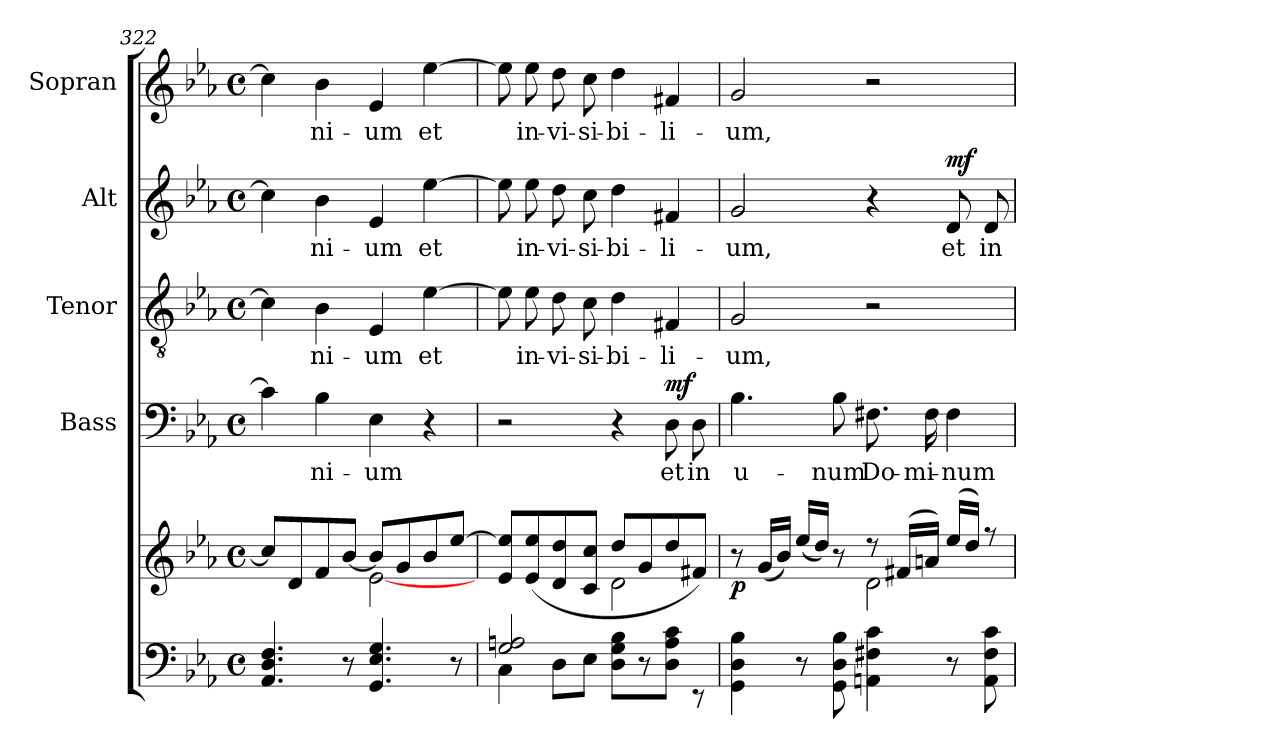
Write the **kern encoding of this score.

**kern	**kern	**dynam	**kern	**text	**dynam	**kern	**text	**kern	**text	**dynam	**kern	**text
*part5	*part5	*part5	*part4	*part4	*part4	*part3	*part3	*part2	*part2	*part2	*part1	*part1
*staff6	*staff5	*staff5/6	*staff4	*staff4	*staff4	*staff3	*staff3	*staff2	*staff2	*staff2	*staff1	*staff1
*	*	*	*I"Bass	*	*	*I"Tenor	*	*I"Alt	*	*	*I"Sopran	*
*	*	*	*I'B.	*	*	*I'T.	*	*I'A.	*	*	*I'S.	*
*clefF4	*clefG2	*	*clefF4	*	*	*clefGv2	*	*clefG2	*	*	*clefG2	*
*k[b-e-a-]	*k[b-e-a-]	*	*k[b-e-a-]	*	*	*k[b-e-a-]	*	*k[b-e-a-]	*	*	*k[b-e-a-]	*
*E-:	*E-:	*	*E-:	*	*	*E-:	*	*E-:	*	*	*E-:	*
*M4/4	*M4/4	*	*M4/4	*	*	*M4/4	*	*M4/4	*	*	*M4/4	*
*met(c)	*met(c)	*	*met(c)	*	*	*met(c)	*	*met(c)	*	*	*met(c)	*
=322	=322	=322	=322	=322	=322	=322	=322	=322	=322	=322	=322	=322
*	*^	*	*	*	*	*	*	*	*	*	*	*
4.AA-/ 4.D/ 4.F/	8cc/L]	2ryy	.	4c\]	.	.	4c\]	.	4cc\]	.	.	4cc\]	.
.	8d/	.	.	.	.	.	.	.	.	.	.	.	.
!	!	!	!	!	!LO:LY:b	!	!	!LO:LY:b	!	!LO:LY:b	!	!	!LO:LY:b
.	8f/	.	.	4B-\	-ni-	.	4B-\	-ni-	4b-\	-ni-	.	4b-\	-ni-
8r	[>8b-/J	.	.	.	.	.	.	.	.	.	.	.	.
!	!	!	!	!	!LO:LY:b	!	!	!LO:LY:b	!	!LO:LY:b	!	!	!LO:LY:b
4.GG/ 4.E-/ 4.G/	8b-/L]	[<2e-\	.	4E-\	-um	.	4E-/	-um	4e-/	-um	.	4e-/	-um
.	8g/	.	.	.	.	.	.	.	.	.	.	.	.
!	!	!	!	!	!	!	!	!LO:LY:b	!	!LO:LY:b	!	!	!LO:LY:b
.	8b-/	.	.	4r	.	.	[4e-\	et	[4ee-\	et	.	[4ee-\	et
8r	[>8ee-/J	.	.	.	.	.	.	.	.	.	.	.	.
=323	=323	=323	=323	=323	=323	=323	=323	=323	=323	=323	=323	=323	=323
*^	*	*	*	*	*	*	*	*	*	*	*	*	*
2G/ 2An/	4C\	8e-/ 8ee-/]L	2ryy	.	2r	.	.	8e-\]	.	8ee-\]	.	.	8ee-\]	.
!	!	!	!	!	!	!	!	!	!LO:LY:b	!	!LO:LY:b	!	!	!LO:LY:b
.	.	(>8e-/ 8ee-/	.	.	.	.	.	8e-\	in-	8ee-\	in-	.	8ee-\	in-
!	!	!	!	!	!	!	!	!	!LO:LY:b	!	!LO:LY:b	!	!	!LO:LY:b
.	8D\L	8d/ 8dd/	.	.	.	.	.	8d\	-vi-	8dd\	-vi-	.	8dd\	-vi-
!	!	!	!	!	!	!	!	!	!LO:LY:b	!	!LO:LY:b	!	!	!LO:LY:b
.	8E-\J	8c/ 8cc/J	.	.	.	.	.	8c\	-si-	8cc\	-si-	.	8cc\	-si-
!	!	!	!	!	!	!	!	!	!LO:LY:b	!	!LO:LY:b	!	!	!LO:LY:b
2ryy	8D\ 8G\ 8B-\L	8dd/L	2d\	.	4r	.	.	4d\	-bi-	4dd\	-bi-	.	4dd\	-bi-
.	8r	8g/	.	.	.	.	.	.	.	.	.	.	.	.
!	!	!	!	!	!	!LO:LY:b	!LO:DY:a	!	!LO:LY:b	!	!LO:LY:b	!	!	!LO:LY:b
.	8D\ 8A\ 8c\J	8dd/	.	.	8D\	et	mf	4F#X/	-li-	4f#X/	-li-	.	4f#X/	-li-
!	!	!	!	!	!	!LO:LY:b	!	!	!	!	!	!	!	!
.	8rEE	8f#X/J)	.	.	8D\	in	.	.	.	.	.	.	.	.
!!LO:PB:g=z
=324	=324	=324	=324	=324	=324	=324	=324	=324	=324	=324	=324	=324	=324	=324
!	!	!	!	!LO:DY:b	!	!LO:LY:b	!	!	!LO:LY:b	!	!LO:LY:b	!	!	!LO:LY:b
*v	*v	*	*	*	*	*	*	*	*	*	*	*	*	*
4GG\ 4D\ 4B-\	8r	2ryy	p	4.B-\	u-	.	2G/	-um,	2g/	-um,	.	2g/	-um,
.	(>16g/LL	.	.	.	.	.	.	.	.	.	.	.	.
.	16b-/JJ)	.	.	.	.	.	.	.	.	.	.	.	.
8r	(>16ee-/LL	.	.	.	.	.	.	.	.	.	.	.	.
.	16dd/JJ)	.	.	.	.	.	.	.	.	.	.	.	.
!	!	!	!	!	!LO:LY:b	!	!	!	!	!	!	!	!
8GG\ 8D\ 8B-\	8r	.	.	8B-\	-num	.	.	.	.	.	.	.	.
!	!	!	!	!	!LO:LY:b	!	!	!	!	!	!	!	!
4AAn\ 4F#X\ 4c\	8r	2d\	.	8.F#X\	Do-	.	2r	.	4r	.	.	2r	.
.	(>16f#X/LL	.	.	.	.	.	.	.	.	.	.	.	.
!	!	!	!	!	!LO:LY:b	!	!	!	!	!	!	!	!
.	16an/JJ)	.	.	16F#\	-mi-	.	.	.	.	.	.	.	.
!	!	!	!	!	!LO:LY:b	!	!	!	!	!LO:LY:b	!LO:DY:a	!	!
8r	(>16ee-/LL	.	.	4F#\	-num	.	.	.	8d/	et	mf	.	.
.	16dd/JJ)	.	.	.	.	.	.	.	.	.	.	.	.
!	!	!	!	!	!	!	!	!	!	!LO:LY:b	!	!	!
8AA\ 8F#\ 8c\	8r	.	.	.	.	.	.	.	8d/	in	.	.	.
*	*v	*v	*	*	*	*	*	*	*	*	*	*	*
=	=	=	=	=	=	=	=	=	=	=	=	=
*-	*-	*-	*-	*-	*-	*-	*-	*-	*-	*-	*-	*-
